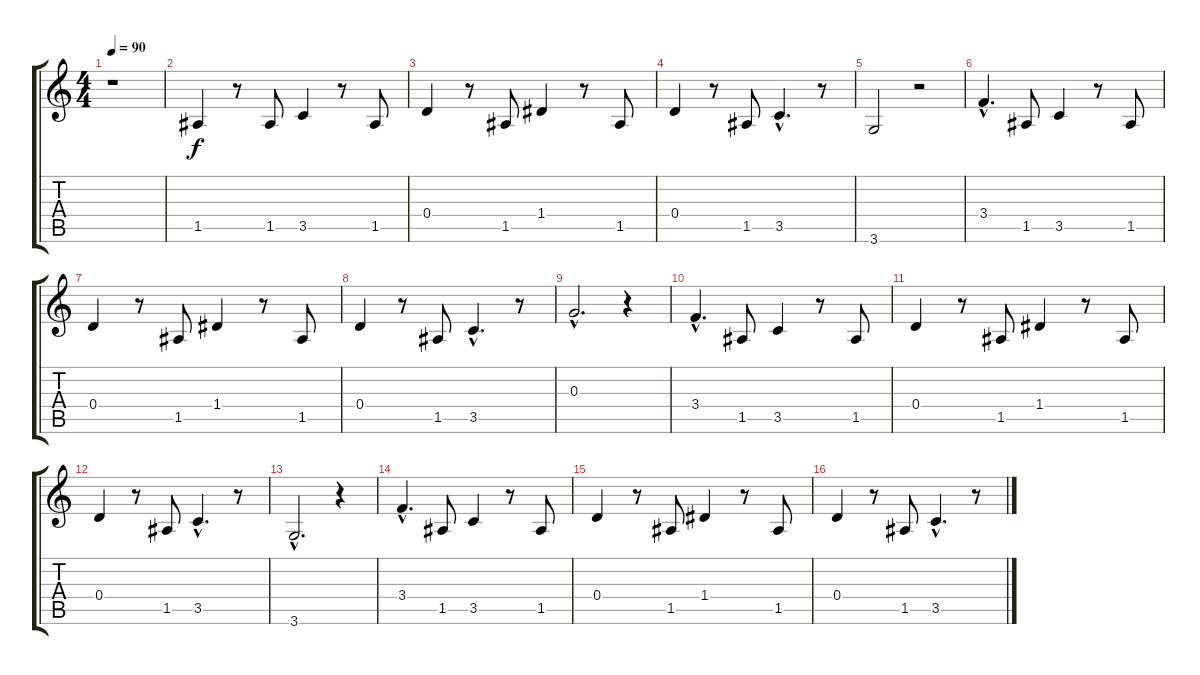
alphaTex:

\track "" {instrument electricguitarjazz}
\staff {score tabs}
\tuning (E4 B3 G3 D3 A2 E2) {hide}
\ts (4 4)
\tempo 90
\clef g2
\ks c
r.1{dy f instrument electricguitarjazz} |
1.5.4 r.8 1.5.8 3.5.4 r.8 1.5.8 |
0.4.4 r.8 1.5.8 1.4.4 r.8 1.5.8 |
0.4.4 r.8 1.5.8 3.5{hac}.4{d} r.8 |
3.6.2 r.2 |
3.4{hac}.4{d} 1.5.8 3.5.4 r.8 1.5.8 |
0.4.4 r.8 1.5.8 1.4.4 r.8 1.5.8 |
0.4.4 r.8 1.5.8 3.5{hac}.4{d} r.8 |
0.3{hac}.2{d} r.4 |
3.4{hac}.4{d} 1.5.8 3.5.4 r.8 1.5.8 |
0.4.4 r.8 1.5.8 1.4.4 r.8 1.5.8 |
0.4.4 r.8 1.5.8 3.5{hac}.4{d} r.8 |
3.6{hac}.2{d} r.4 |
3.4{hac}.4{d} 1.5.8 3.5.4 r.8 1.5.8 |
0.4.4 r.8 1.5.8 1.4.4 r.8 1.5.8 |
0.4.4 r.8 1.5.8 3.5{hac}.4{d} r.8
